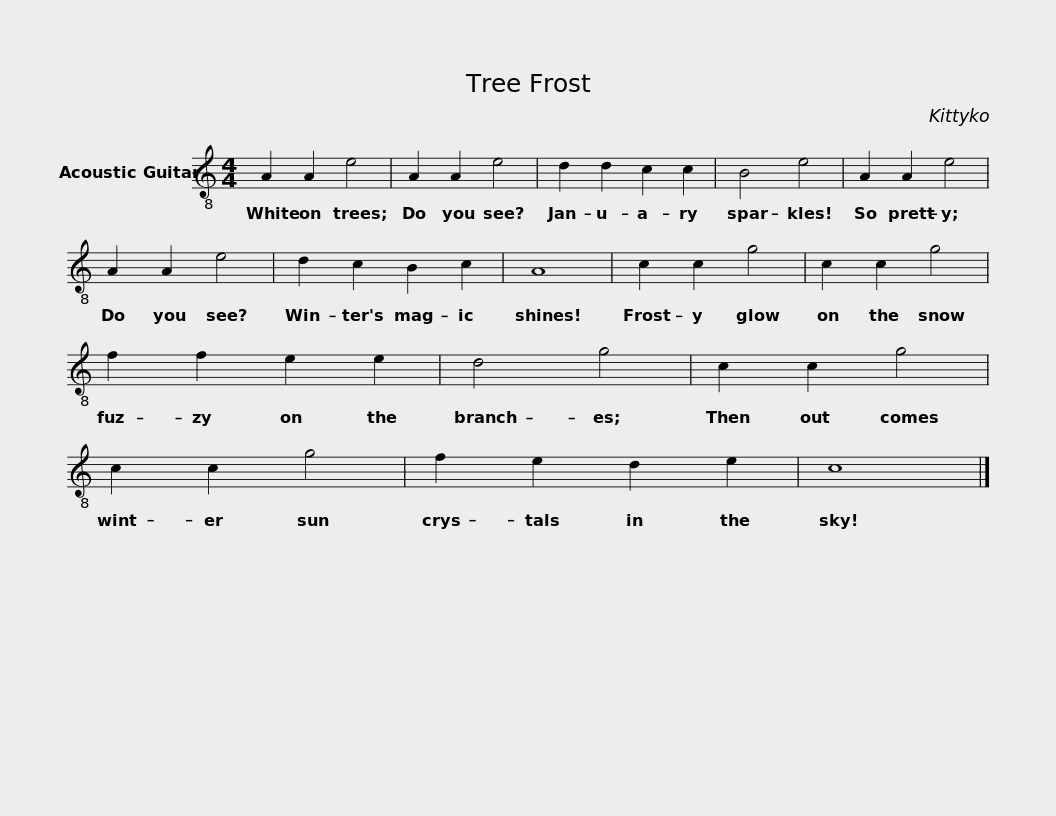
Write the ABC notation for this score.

X:1
L:1/8
M:4/4
I:linebreak $
K:C
V:1 treble-8
V:1
 A2 A2 e4 | A2 A2 e4 | d2 d2 c2 c2 | B4 e4 |$ A2 A2 e4 | %5
 A2 A2 e4 | d2 c2 B2 c2 | A8 |$ c2 c2 g4 | c2 c2 g4 | %10
 f2 f2 e2 e2 | d4 g4 |$ c2 c2 g4 | c2 c2 g4 | f2 e2 d2 e2 | %15
 c8 |] %16
